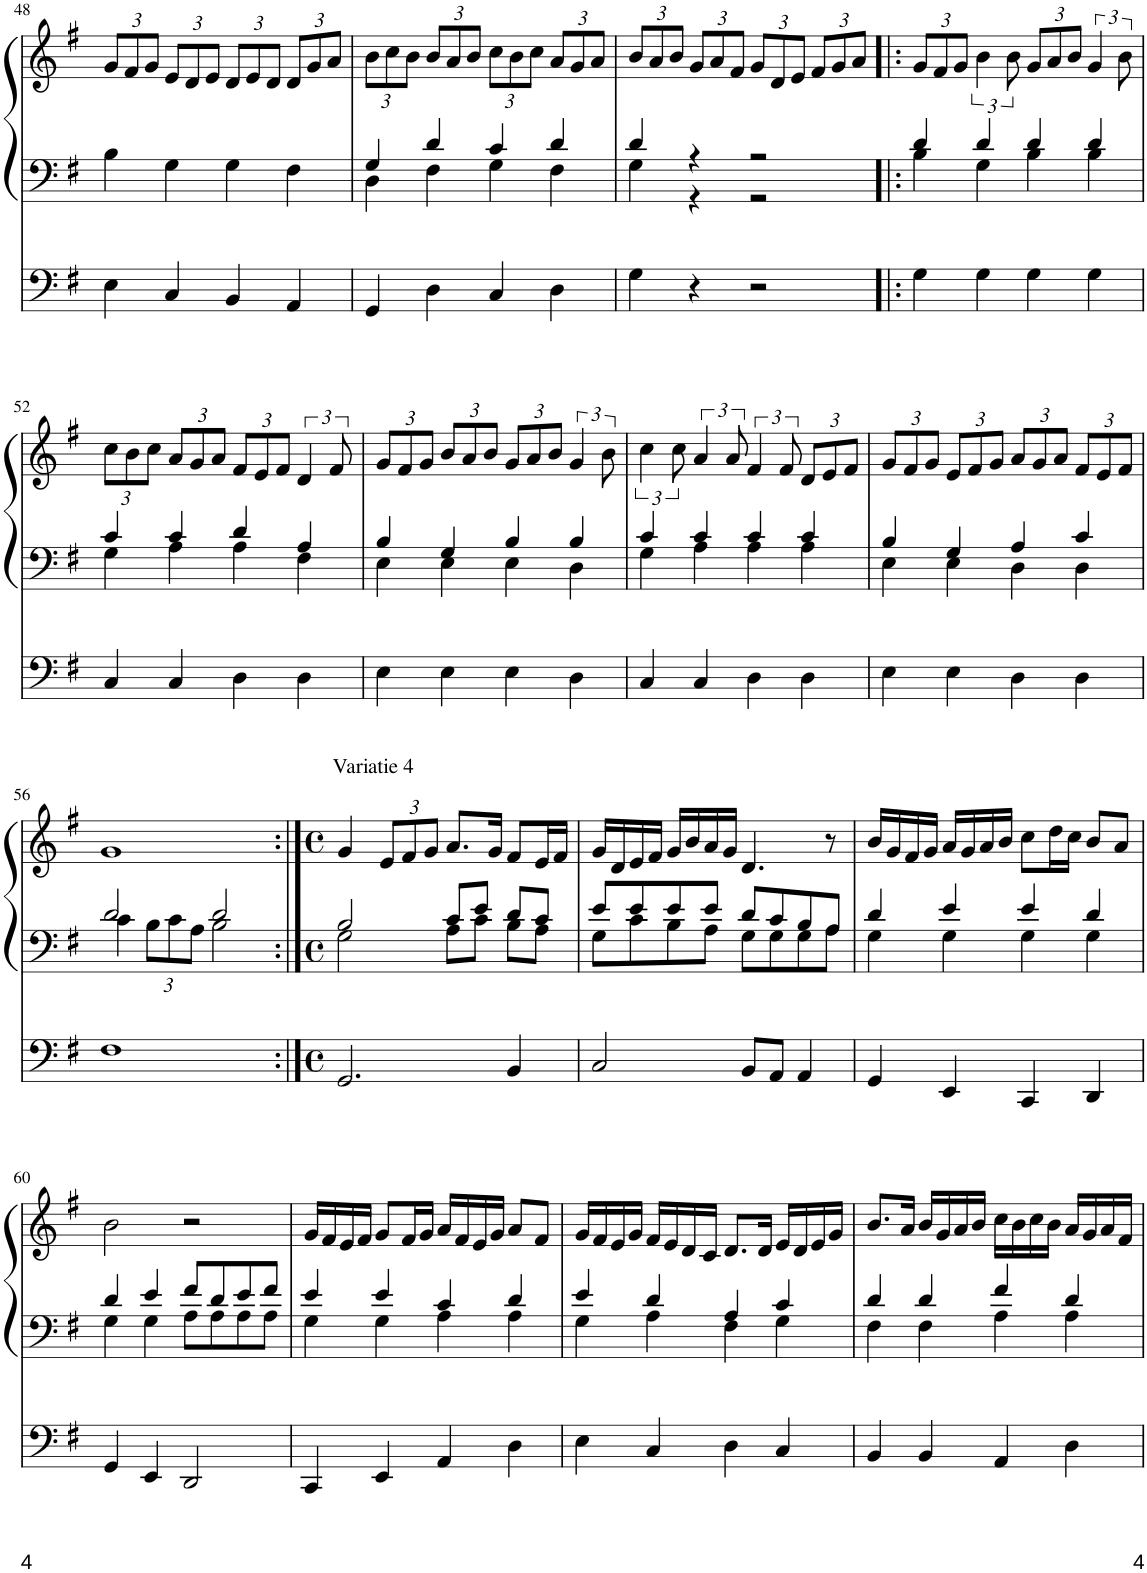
**kern	**kern	**kern
*part1	*part1	*part1
*staff3	*staff2	*staff1
*I"Orgel	*	*
*I'Org.	*	*
!!LO:PB:g=z
*clefF4	*clefF4	*clefG2
*k[f#]	*k[f#]	*k[f#]
*M4/4	*M4/4	*M4/4
*	*	*Xbrackettup
=48	=48	=48
4E\	4B\	12g/L
.	.	12f#/
.	.	12g/J
4C/	4G\	12e/L
.	.	12d/
.	.	12e/J
4BB/	4G\	12d/L
.	.	12e/
.	.	12d/J
4AA/	4F#\	12d/L
.	.	12g/
.	.	12a/J
=49	=49	=49
*	*^	*
4GG/	4G/	4D\	12b\L
.	.	.	12cc\
.	.	.	12b\J
4D\	4d/	4F#\	12b/L
.	.	.	12a/
.	.	.	12b/J
4C/	4c/	4G\	12cc\L
.	.	.	12b\
.	.	.	12cc\J
4D\	4d/	4F#\	12a/L
.	.	.	12g/
.	.	.	12a/J
=50	=50	=50	=50
4G\	4d/	4G\	12b/L
.	.	.	12a/
.	.	.	12b/J
4r	4r	4r	12g/L
.	.	.	12a/
.	.	.	12f#/J
2r	2r	2r	12g/L
.	.	.	12d/
.	.	.	12e/J
.	.	.	12f#/L
.	.	.	12g/
.	.	.	12a/J
=51!|:	=51!|:	=51!|:	=51!|:
4G\	4d/	4B\	12g/L
.	.	.	12f#/
.	.	.	12g/J
*	*	*	*brackettup
4G\	4d/	4G\	6b\
.	.	.	12b\
*	*	*	*Xbrackettup
4G\	4d/	4B\	12g/L
.	.	.	12a/
.	.	.	12b/J
*	*	*	*brackettup
4G\	4d/	4B\	6g/
.	.	.	12b\
!!LO:LB:g=z
=52	=52	=52	=52
*	*	*	*Xbrackettup
4C/	4c/	4G\	12cc\L
.	.	.	12b\
.	.	.	12cc\J
4C/	4c/	4A\	12a/L
.	.	.	12g/
.	.	.	12a/J
4D\	4d/	4A\	12f#/L
.	.	.	12e/
.	.	.	12f#/J
*	*	*	*brackettup
4D\	4A/	4F#\	6d/
.	.	.	12f#/
=53	=53	=53	=53
*	*	*	*Xbrackettup
4E\	4B/	4E\	12g/L
.	.	.	12f#/
.	.	.	12g/J
4E\	4G/	4E\	12b/L
.	.	.	12a/
.	.	.	12b/J
4E\	4B/	4E\	12g/L
.	.	.	12a/
.	.	.	12b/J
*	*	*	*brackettup
4D\	4B/	4D\	6g/
.	.	.	12b\
=54	=54	=54	=54
4C/	4c/	4G\	6cc\
.	.	.	12cc\
4C/	4c/	4A\	6a/
.	.	.	12a/
4D\	4c/	4A\	6f#/
.	.	.	12f#/
*	*	*	*Xbrackettup
4D\	4c/	4A\	12d/L
.	.	.	12e/
.	.	.	12f#/J
=55	=55	=55	=55
4E\	4B/	4E\	12g/L
.	.	.	12f#/
.	.	.	12g/J
4E\	4G/	4E\	12e/L
.	.	.	12f#/
.	.	.	12g/J
4D\	4A/	4D\	12a/L
.	.	.	12g/
.	.	.	12a/J
4D\	4c/	4D\	12f#/L
.	.	.	12e/
.	.	.	12f#/J
!!LO:LB:g=z
=56	=56	=56	=56
1F#	2d/	4c\	1g
*	*	*Xbrackettup	*
.	.	12B\L	.
.	.	12c\	.
.	.	12A\J	.
.	2d/	2B\	.
=57:|!	=57:|!	=57:|!	=57:|!
*M4/4	*M4/4	*	*M4/4
*met(c)	*met(c)	*	*met(c)
!	!	!	!LO:TX:a:t=Variatie 4
2.GG/	2B/	2G\	4g/
.	.	.	12e/L
.	.	.	12f#/
.	.	.	12g/J
.	8c/L	8A\L	8.a/L
.	8e/J	8c\J	.
.	.	.	16g/Jk
4BB/	8d/L	8B\L	8f#/L
.	8c/J	8A\J	16e/L
.	.	.	16f#/JJ
=58	=58	=58	=58
2C/	8e/L	8G\L	16g/LL
.	.	.	16d/
.	8e/	8c\	16e/
.	.	.	16f#/JJ
.	8e/	8B\	16g/LL
.	.	.	16b/
.	8e/J	8A\J	16a/
.	.	.	16g/JJ
8BB/L	8d/L	8G\L	4.d/
8AA/J	8c/	8G\	.
4AA/	8B/	8G\	.
.	8A/J	8A\J	8r
=59	=59	=59	=59
4GG/	4d/	4G\	16b/LL
.	.	.	16g/
.	.	.	16f#/
.	.	.	16g/JJ
4EE/	4e/	4G\	16a/LL
.	.	.	16g/
.	.	.	16a/
.	.	.	16b/JJ
4CC/	4e/	4G\	8cc\L
.	.	.	16dd\L
.	.	.	16cc\JJ
4DD/	4d/	4G\	8b/L
.	.	.	8a/J
!!LO:LB:g=z
=60	=60	=60	=60
4GG/	4d/	4G\	2b\
4EE/	4e/	4G\	.
2DD/	8f#/L	8A\L	2r
.	8d/	8A\	.
.	8e/	8A\	.
.	8f#/J	8A\J	.
=61	=61	=61	=61
4CC/	4e/	4G\	16g/LL
.	.	.	16f#/
.	.	.	16e/
.	.	.	16f#/JJ
4EE/	4e/	4G\	8g/L
.	.	.	16f#/L
.	.	.	16g/JJ
4AA/	4c/	4A\	16a/LL
.	.	.	16f#/
.	.	.	16e/
.	.	.	16g/JJ
4D\	4d/	4A\	8a/L
.	.	.	8f#/J
=62	=62	=62	=62
4E\	4e/	4G\	16g/LL
.	.	.	16f#/
.	.	.	16e/
.	.	.	16g/JJ
4C/	4d/	4A\	16f#/LL
.	.	.	16e/
.	.	.	16d/
.	.	.	16c/JJ
4D\	4A/	4F#\	8.d/L
.	.	.	16d/Jk
4C/	4c/	4G\	16e/LL
.	.	.	16d/
.	.	.	16e/
.	.	.	16g/JJ
=63	=63	=63	=63
4BB/	4d/	4F#\	8.b/L
.	.	.	16a/Jk
4BB/	4d/	4F#\	16b/LL
.	.	.	16g/
.	.	.	16a/
.	.	.	16b/JJ
4AA/	4f#/	4A\	16cc\LL
.	.	.	16b\
.	.	.	16cc\
.	.	.	16b\JJ
4D\	4d/	4A\	16a/LL
.	.	.	16g/
.	.	.	16a/
.	.	.	16f#/JJ
*	*v	*v	*
=	=	=
*-	*-	*-
